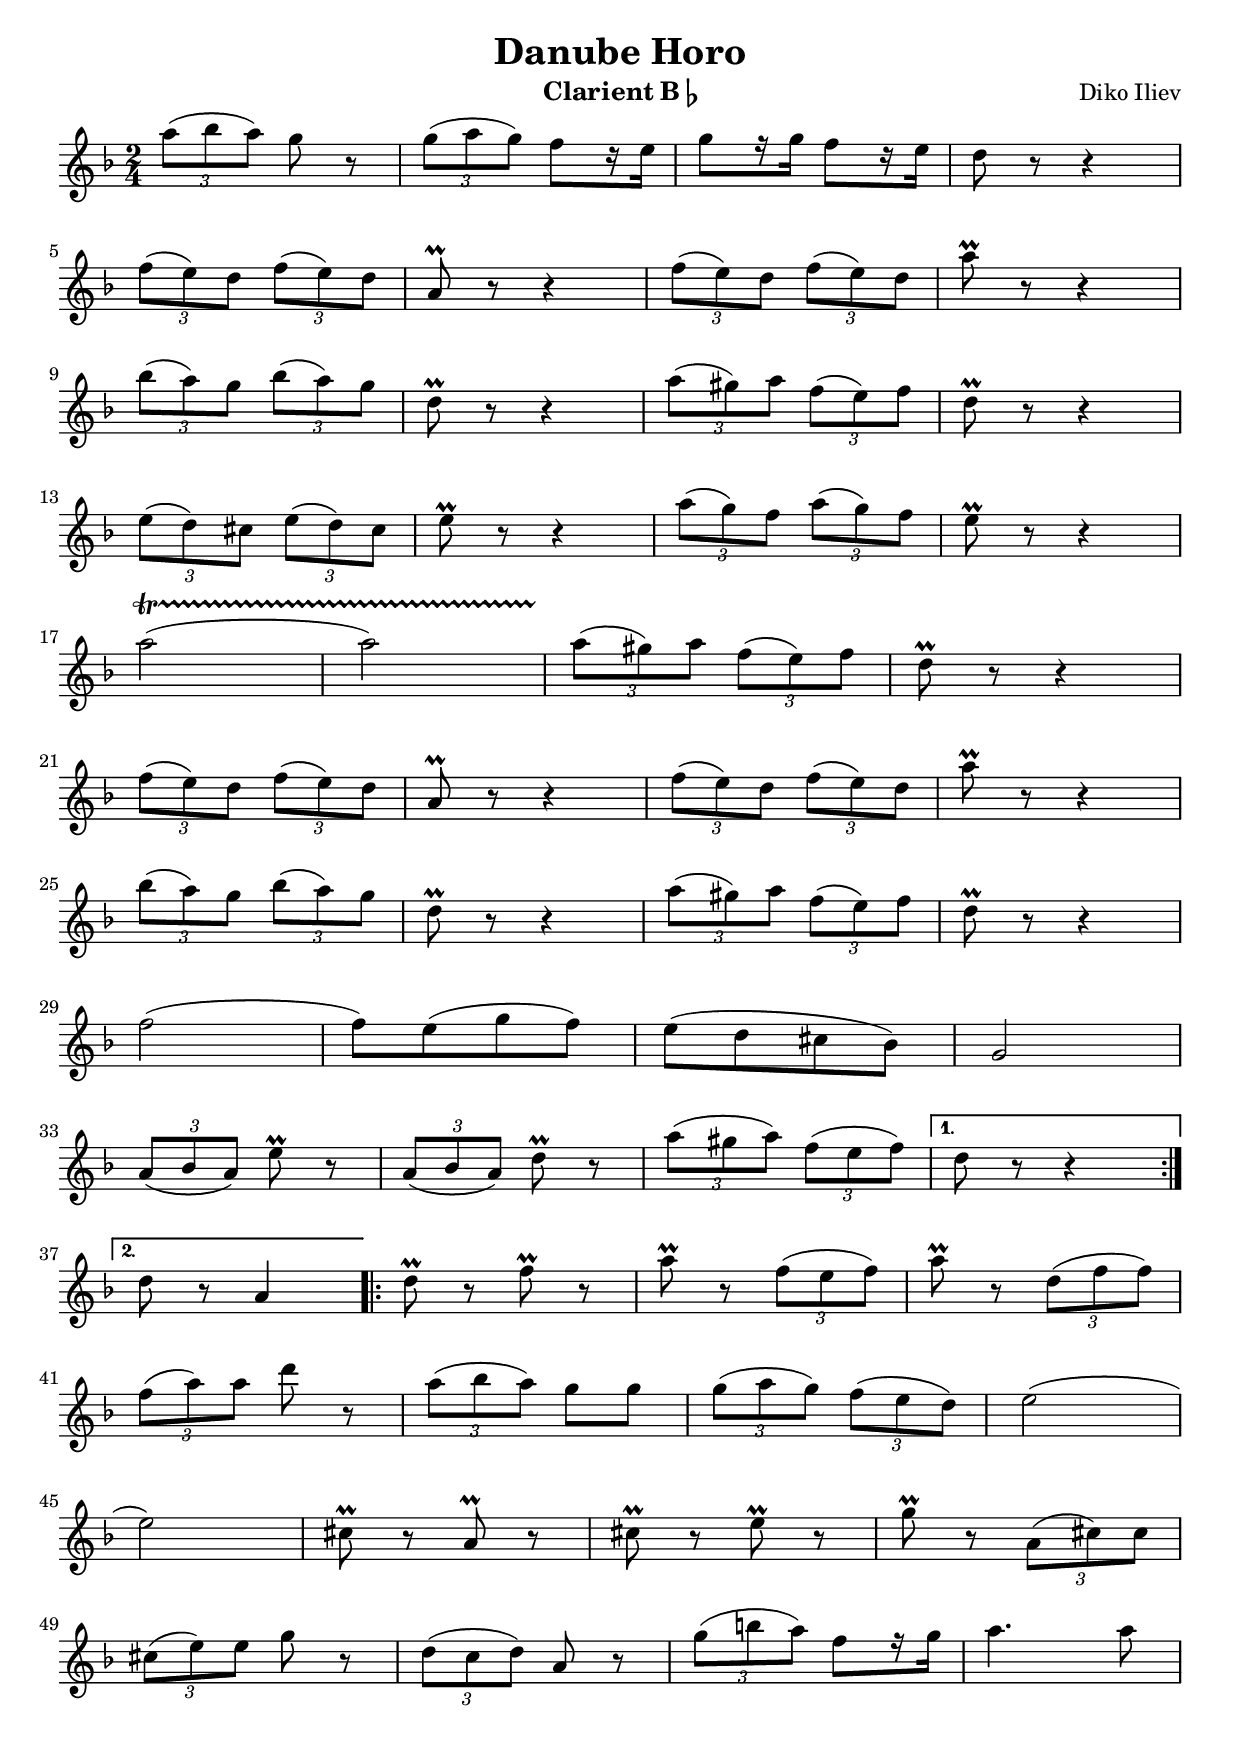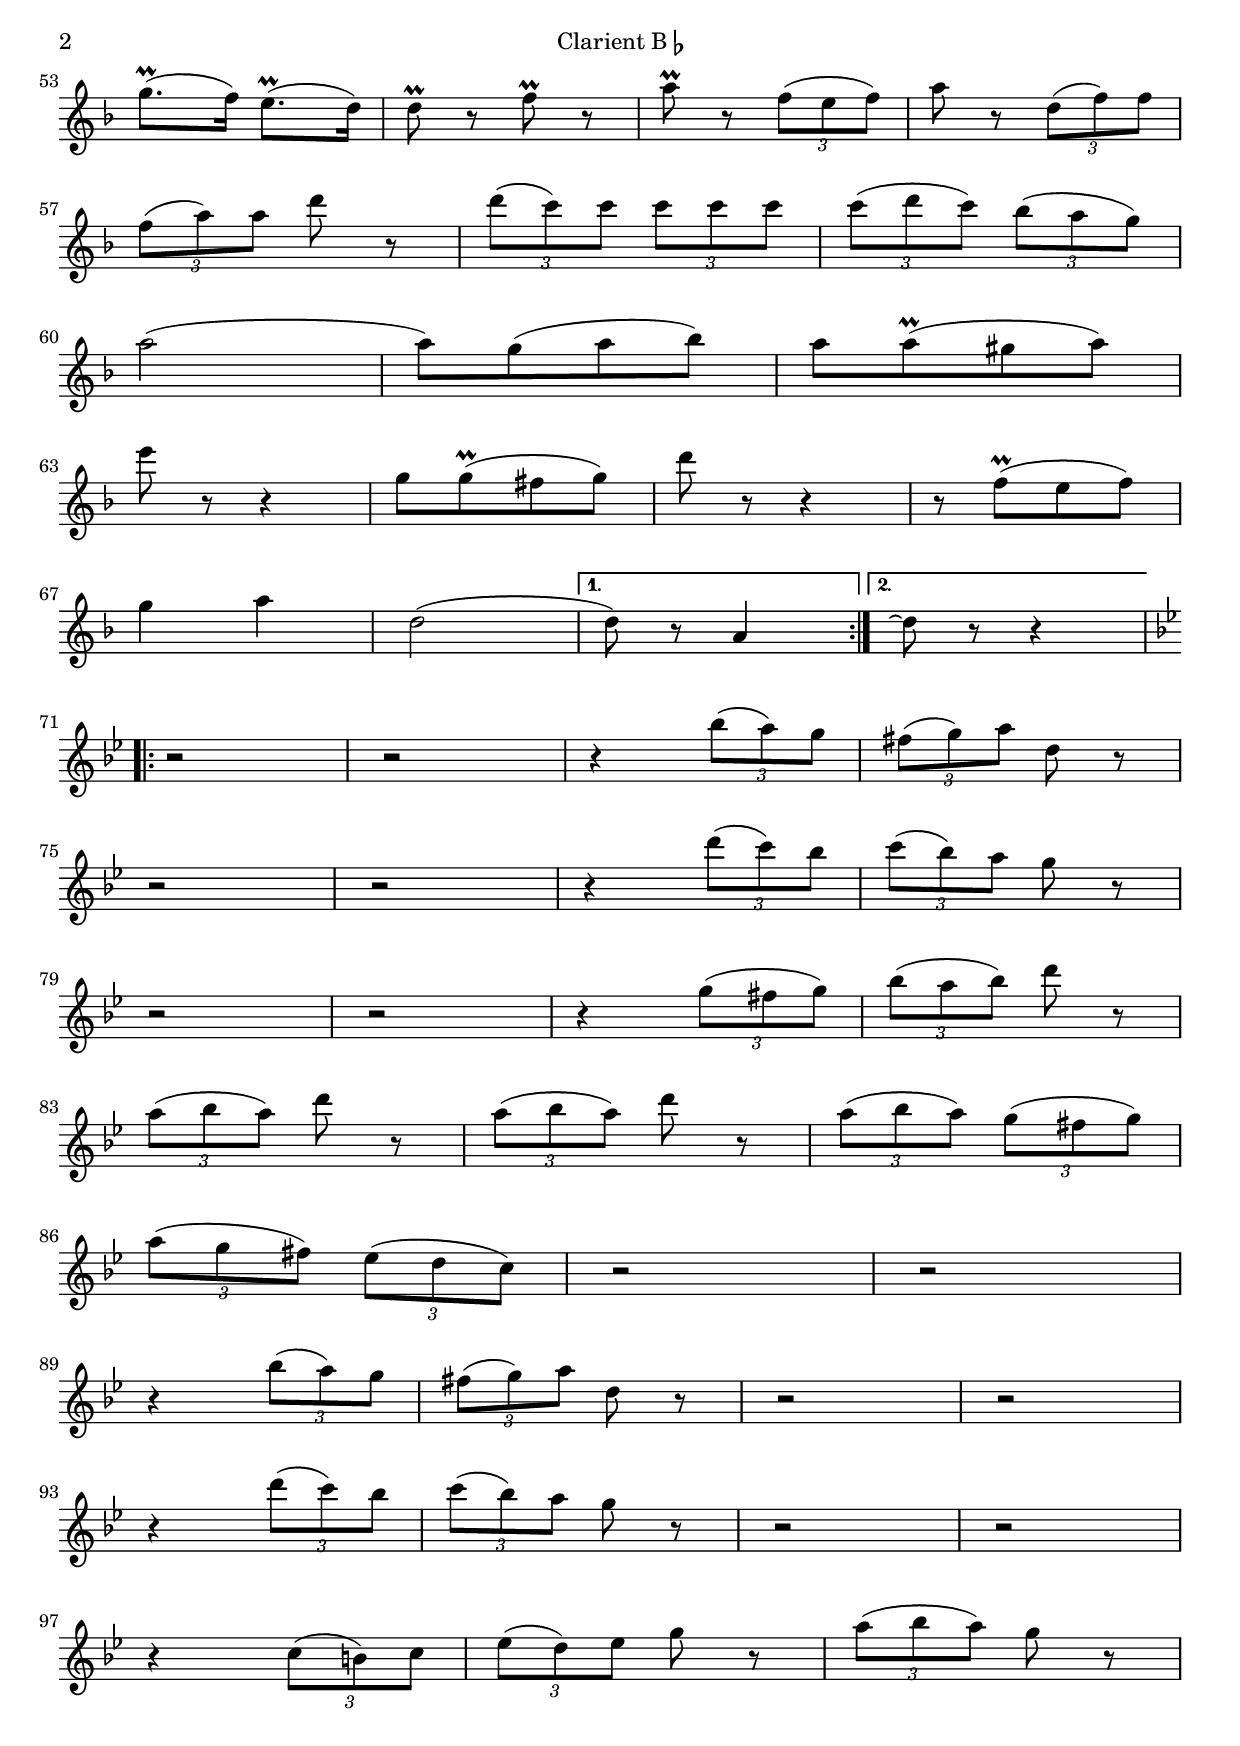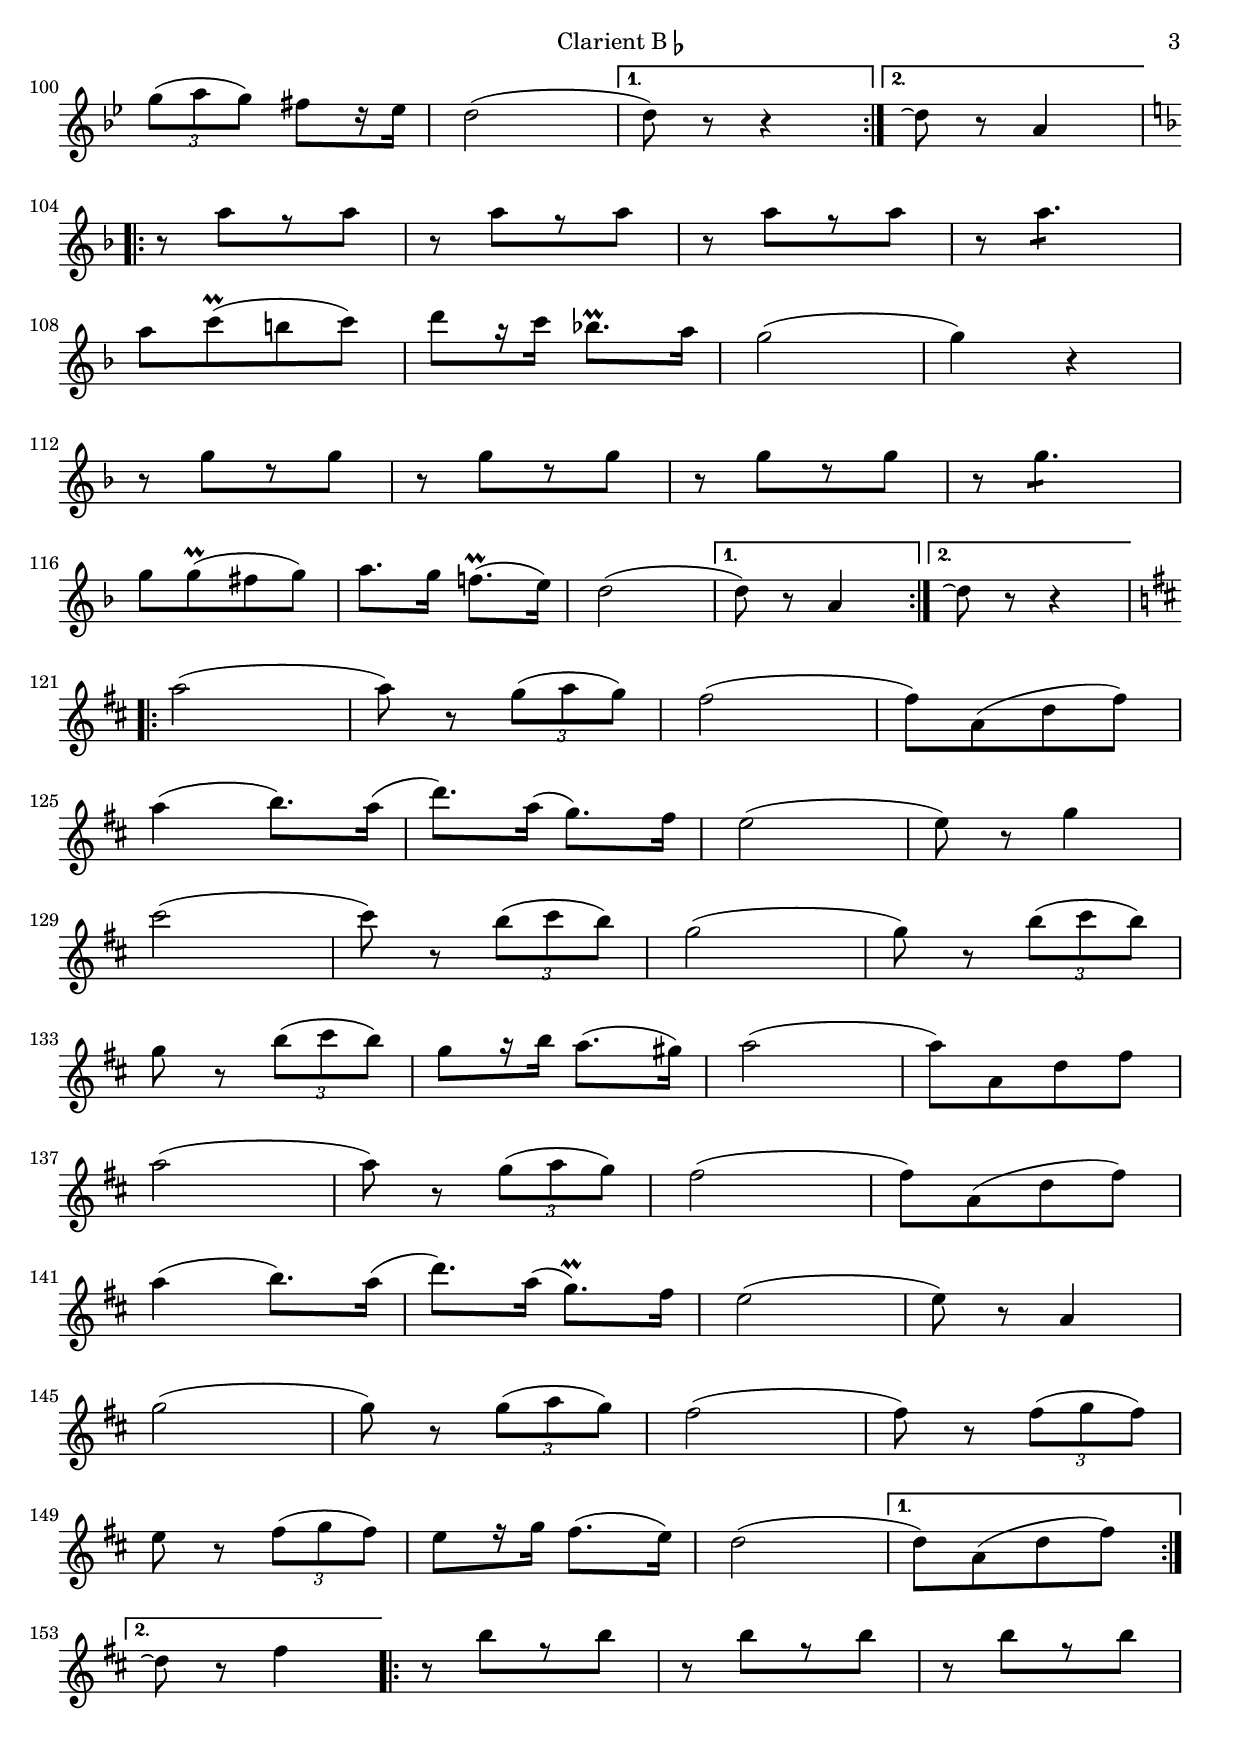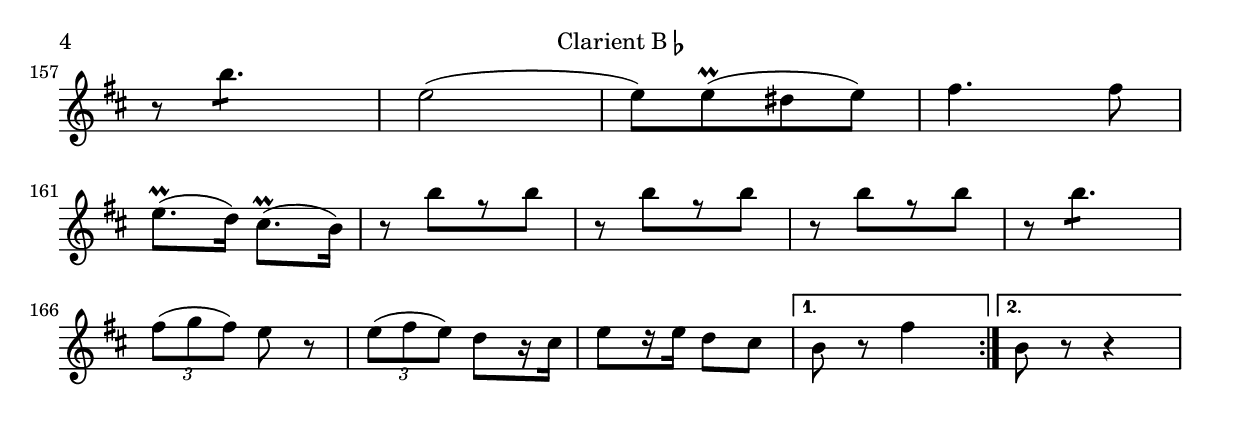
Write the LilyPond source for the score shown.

\version "2.22.2"

\include "helpers.ly"

\header {
  title = "Danube Horo"
  composer = "Diko Iliev"
  instrument = \markup {Clarient B\flat}
}

clarinetBFlatNotes = {
  \clef treble
  \time 2/4
  \key f \major
  
  \relative {
  \repeat volta 2 {
    | \trl {a''8( bes a)} g r
    | \trl {g( a g)} f[ r16 e]
    | g8[ r16 g16] f8[ r16 e16]
    | d8 r8 r4 \break
    
    | \trl {f8( e) d} \trl {f( e) d}
    | a\prall r8 r4
    | \trl {f'8( e) d} \trl {f( e) d}
    | a'\prall r8 r4 \break
    
    | \trl {bes8( a) g} \trl {bes( a) g}
    | d\prall r8 r4
    | \trl {a'8( gis) a} \trl {f( e) f}
    | d\prall r8 r4 \break
    
    | \trl {e8( d) cis} \trl {e( d) cis}
    | e\prall r8 r4
    | \trl {a8( g) f} \trl {a( g) f}
    | e\prall r8 r4 \break
    
    | a2 \startTrillSpan ( a2)
    | \trl {a8 \stopTrillSpan ( gis) a} \trl {f( e) f}
    | d\prall r8 r4 \break
    
    | \trl {f8( e) d} \trl {f( e) d}
    | a\prall r8 r4
    | \trl {f'8( e) d} \trl {f( e) d}
    | a'\prall r8 r4 \break
    
    | \trl {bes8( a) g} \trl {bes( a) g}
    | d\prall r8 r4
    | \trl {a'8( gis) a} \trl {f( e) f}
    | d\prall r8 r4 \break
    
    % \key bes \major % print mistake?
    | f2( f8)[ e( g f)]
    | e[( d cis bes)] g2 \break
    
    | \trl {a8( bes a)} e'\prall r
    | \trl {a,( bes a)} d\prall r
    | \trl {a'( gis a)} \trl {f( e f)}
  }
  \alternative {
    % page 110
    { d r r4 \break }
    { d8 r a4 }
  }

  % page 111
  \repeat volta 2 {
    | d8\prall r f\prall r
    | a\prall r \trl {f( e f)}
    | a\prall r \trl {d,( f f)} \break
    
    | \trl {f( a) a} d r
    | \trl {a( bes a)} g[ g]
    | \trl {g( a g)} \trl {f( e d)}
    | e2( \break
    
    | e2)
    | cis8\prall r a\prall r
    | cis8\prall r e\prall r
    | g\prall r \trl {a,( cis) cis} \break
    
    | \trl {cis( e) e} g r
    | \trl {d( c d)} a r
    | \trl {g'( b a)} f8[ r16 g16]
    | a4. a8 \break
    
    | g8.\prall[( f16)] e8.\prall[( d16)]
    | d8\prall r f\prall r
    | a\prall r \trl {f( e f)}
    | a r \trl {d,( f) f} \break
    
    | \trl {f( a) a} d r
    | \trl {d( c) c} \trl {c c c}
    | \trl {c( d c)} \trl {bes( a g)} \break
    
    | a2( a8)[ g( a bes)] | a[ a\prall( gis a)] \break
    
    | e' r r4 | g,8[ g\prall( fis g)] | d' r r4 | r8 f,\prall[( e f)] \break
    
    | g4 a | d,2(
    
  }
  \alternative {
    % page 119
    { d8) r a4 }
    { d8 \repeatTie r r4 }
  }
  
  \break
  
  % page 120
  \key bes \major
  \repeat volta 2 {
    | r2 | r2 | r4 \trl {bes'8[( a) g]} | \trl {fis[( g) a]} d, r \break
    
    | r2 | r2 | r4 \trl {d'8[( c) bes]} | \trl {c[( bes) a]} g r \break
    
    | r2 | r2 | r4 \trl {g8[( fis g)]} | \trl {bes[( a bes)]} d r \break
    
    | \trl {a8( bes a)} d r
    | \trl {a( bes a)} d r
    | \trl {a( bes a)} \trl {g( fis g)} \break
    
    | \trl {a( g fis)} \trl {ees( d c)} | r2 | r2 \break
    
    | r4 \trl {bes'8( a) g} | \trl {fis( g) a} d, r8 | r2 | r2 \break
    
    | r4 \trl {d'8( c) bes} | \trl {c( bes) a} g r8 | r2 | r2 \break
    
    | r4 \trl {c,8( b) c} | \trl {ees( d) ees} g r8 | \trl {a( bes a)} g r \break
    
    | \trl {g( a g)} fis[ r16 ees16] | d2(
  }
  \alternative {
    % page 128
    { d8) r r4 }
    { d8 \repeatTie r a4}
  }
  
  \break

  % page 129
  \key f \major
  \repeat volta 2 {
    | \repeat unfold 3 {r8 a'[ r8 a]} | r8 a4.:8 \break
    
    | a8[ c\prall( b c)] | d[ r16 c] bes!8.\prall[ a16] | g2( | g4) r \break
    
    | \repeat unfold 3 {r8 g[ r8 g]} | r8 g4.:8 \break
    
    | g8[ g\prall( fis g)] | a8.[ g16] f!8.\prall[( e16)] | d2(
  }
  \alternative {
    % page 132
    { d8) r a4}
    { d8 \repeatTie r r4 }
  }
  
  \break
  
  % page 133
  \key d \major
  \repeat volta 2 {
    | a'2( | a8) r \trl {g( a g)} | fis2( | fis8)[ a,( d fis)] \break
    
    | a4( b8.)[ a16]( | d8.)[ a16]( g8.)[ fis16] | e2( | e8) r g4 \break
    
    | cis2( | cis8) r \trl {b( cis b)} | g2( | g8) r \trl {b( cis b)} \break
    
    | g8 r \trl {b( cis b)} | g[ r16 b] a8.[( gis16)] | a2( | a8)[ a, d fis] \break
    
    | a2( | a8) r \trl {g( a g)} | fis2( | fis8)[ a,( d fis)] \break
    
    | a4( b8.)[ a16]( | d8.)[ a16]( g8.\prall)[ fis16] | e2( | e8) r a,4 \break
    
    | g'2( | g8) r \trl {g( a g)} | fis2( | fis8) r \trl {fis( g fis)} \break
    
    | e8 r \trl {fis( g fis)} | e[ r16 g] fis8.([ e16)] | d2(
  }
  \alternative {
    % page 140
    { d8)[ a( d fis)] \break }
    { d8 \repeatTie r fis4 }
  }
  
  \repeat volta 2 {
    | \repeat unfold 3 { r8 b[ r b] } \break
    
    | r8 b4.:8 | e,2( | e8)[ e(\prall dis e)] | fis4. fis8 \break
    
    | e8.\prall([ d16)] cis8.\prall([ b16)] | \repeat unfold 3 {r8 b'[r b] } | r8 b4.:8 \break
    
    | \trl {fis8( g fis)} e r | \trl {e( fis e)} d[ r16 cis] | e8[ r16 e] d8[ cis]
  }
  \alternative {
    { b8 r fis'4 }
    { b,8 r r4 }
  }

} % top \relative
} % clarinetBFlatNotes

\score {
  \new Staff \clarinetBFlatNotes
  \layout {
    indent = #0
  }
  \midi {
  }
}
